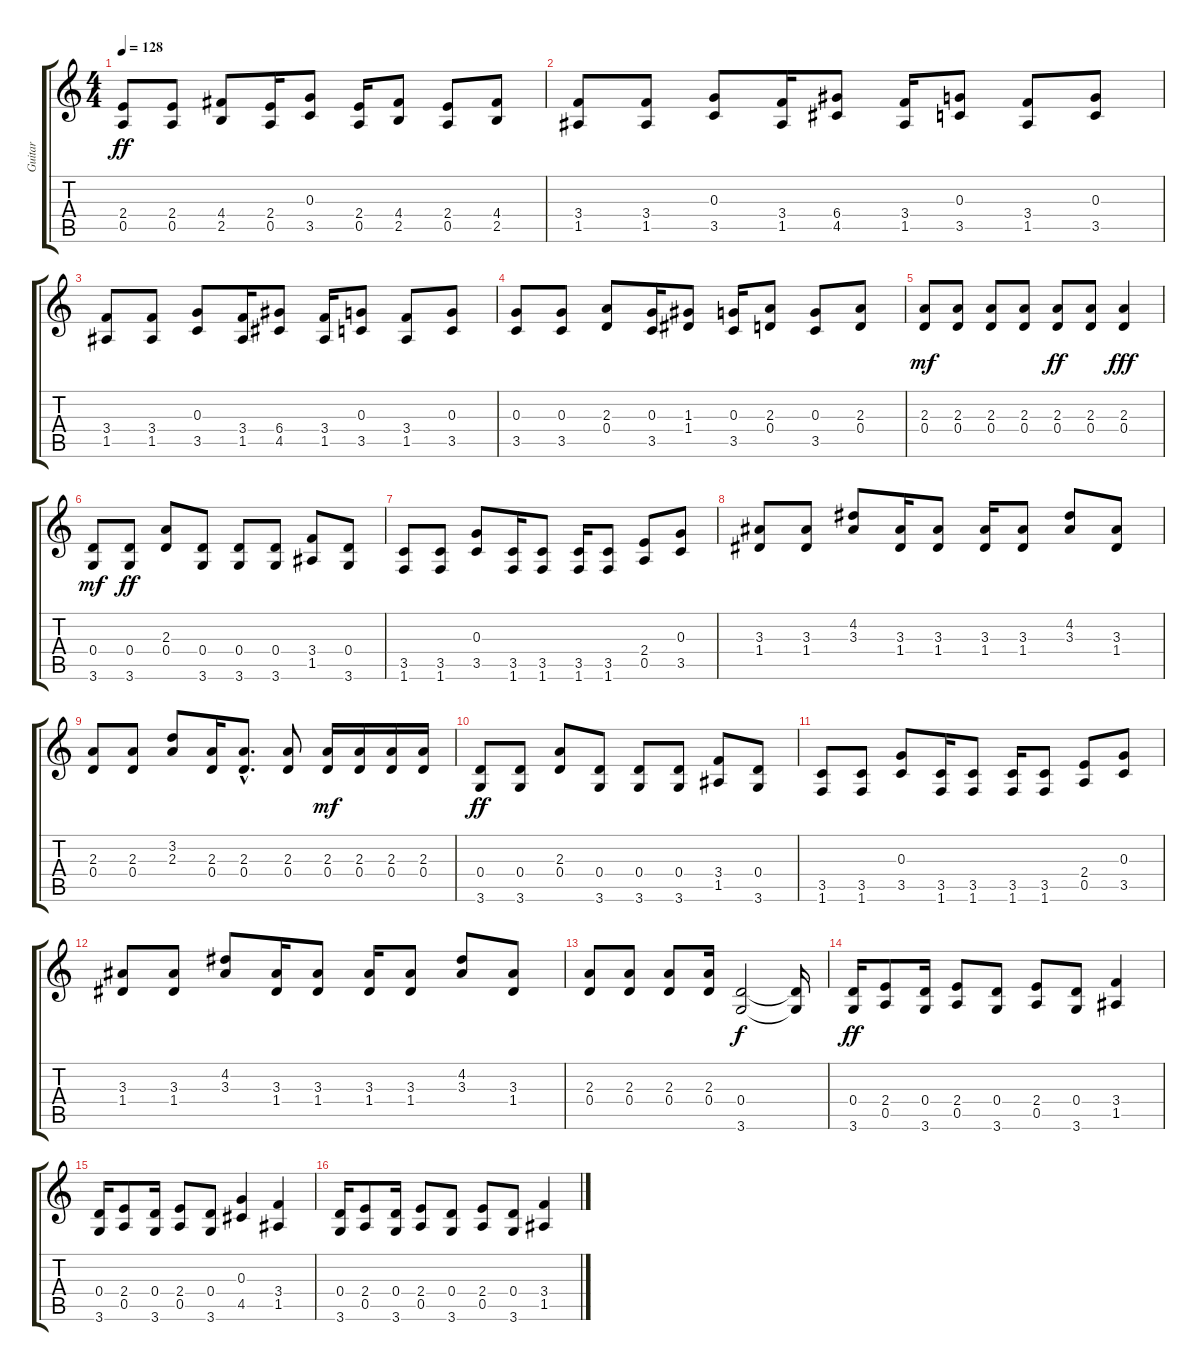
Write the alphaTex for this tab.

\track ("Guitar" "Guitar") {instrument overdrivenguitar}
\staff {score tabs}
\tuning (E4 B3 G3 D3 A2 E2) {hide}
\ts (4 4)
\tempo 128
\clef g2
\ks c
(2.4 0.5).8{dy ff} (2.4 0.5).8 (4.4 2.5).8 (2.4 0.5).16 (0.3 3.5).8 (2.4 0.5).16 (4.4 2.5).8 (2.4 0.5).8 (4.4 2.5).8 |
(3.4 1.5).8 (3.4 1.5).8 (0.3 3.5).8 (3.4 1.5).16 (6.4 4.5).8 (3.4 1.5).16 (0.3 3.5).8 (3.4 1.5).8 (0.3 3.5).8 |
(3.4 1.5).8 (3.4 1.5).8 (0.3 3.5).8 (3.4 1.5).16 (6.4 4.5).8 (3.4 1.5).16 (0.3 3.5).8 (3.4 1.5).8 (0.3 3.5).8 |
(0.3 3.5).8 (0.3 3.5).8 (2.3 0.4).8 (0.3 3.5).16 (1.3 1.4).8 (0.3 3.5).16 (2.3 0.4).8 (0.3 3.5).8 (2.3 0.4).8 |
(2.3 0.4).8{dy mf} (2.3 0.4).8 (2.3 0.4).8 (2.3 0.4).8 (2.3 0.4).8{dy ff} (2.3 0.4).8 (2.3 0.4).4{dy fff} |
(0.4 3.6).8{dy mf} (0.4 3.6).8{dy ff} (2.3 0.4).8 (0.4 3.6).8 (0.4 3.6).8 (0.4 3.6).8 (3.4 1.5).8 (0.4 3.6).8 |
(3.5 1.6).8 (3.5 1.6).8 (0.3 3.5).8 (3.5 1.6).16 (3.5 1.6).8 (3.5 1.6).16 (3.5 1.6).8 (2.4 0.5).8 (0.3 3.5).8 |
(3.3 1.4).8 (3.3 1.4).8 (4.2 3.3).8 (3.3 1.4).16 (3.3 1.4).8 (3.3 1.4).16 (3.3 1.4).8 (4.2 3.3).8 (3.3 1.4).8 |
(2.3 0.4).8 (2.3 0.4).8 (3.2 2.3).8 (2.3 0.4).16 (2.3{hac} 0.4{hac}).8{d} (2.3 0.4).8 (2.3 0.4).16{dy mf} (2.3 0.4).16 (2.3 0.4).16 (2.3 0.4).16 |
(0.4 3.6).8{dy ff} (0.4 3.6).8 (2.3 0.4).8 (0.4 3.6).8 (0.4 3.6).8 (0.4 3.6).8 (3.4 1.5).8 (0.4 3.6).8 |
(3.5 1.6).8 (3.5 1.6).8 (0.3 3.5).8 (3.5 1.6).16 (3.5 1.6).8 (3.5 1.6).16 (3.5 1.6).8 (2.4 0.5).8 (0.3 3.5).8 |
(3.3 1.4).8 (3.3 1.4).8 (4.2 3.3).8 (3.3 1.4).16 (3.3 1.4).8 (3.3 1.4).16 (3.3 1.4).8 (4.2 3.3).8 (3.3 1.4).8 |
(2.3 0.4).8 (2.3 0.4).8 (2.3 0.4).8 (2.3 0.4).16 (0.4 3.6).2{dy f} (0.4{t} 3.6{t}).16 |
(0.4 3.6).16{dy ff} (2.4 0.5).8 (0.4 3.6).16 (2.4 0.5).8 (0.4 3.6).8 (2.4 0.5).8 (0.4 3.6).8 (3.4 1.5).4 |
(0.4 3.6).16 (2.4 0.5).8 (0.4 3.6).16 (2.4 0.5).8 (0.4 3.6).8 (0.3 4.5).4 (3.4 1.5).4 |
(0.4 3.6).16 (2.4 0.5).8 (0.4 3.6).16 (2.4 0.5).8 (0.4 3.6).8 (2.4 0.5).8 (0.4 3.6).8 (3.4 1.5).4
